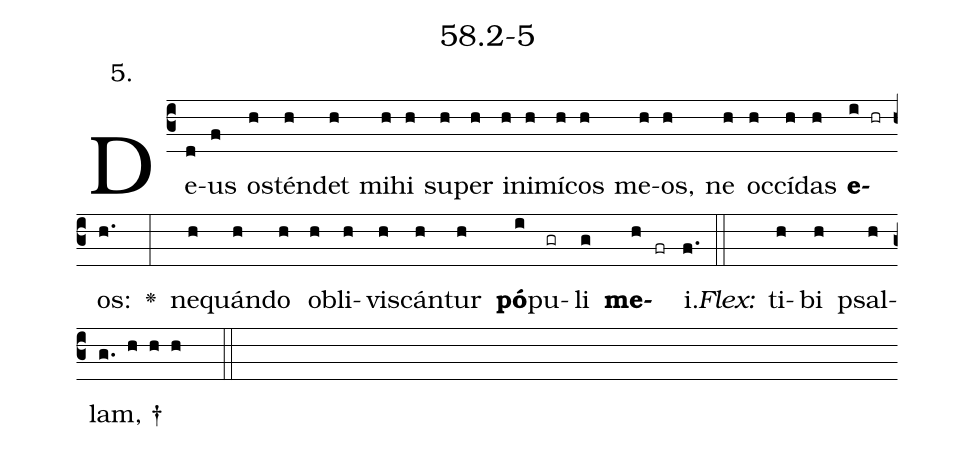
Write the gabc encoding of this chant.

name: 58.2-5;
annotation: 5.;
%%
(c3)De(d)us(f) os(h)tén(h)det(h) mi(h)hi(h) su(h)per(h) in(h)i(h)mí(h)cos(h) me(h)os,(h) ne(h) oc(h)cí(h)das(h) <b>e</b>(i hr)os:(h.) <v>\greheightstar</v>(:) ne(h)quán(h)do(h) ob(h)li(h)vis(h)cán(h)tur(h) <b>pó</b>(i)pu(gr)li(g) <b>me</b>(h fr)i.(f.) (::)
<i>Flex:</i>()  ti(h)bi(h) psal(h)lam, †(g. h h h  ::)

%E(h) u(h) o(i) u(g) a(h) e.(f.) (::)
